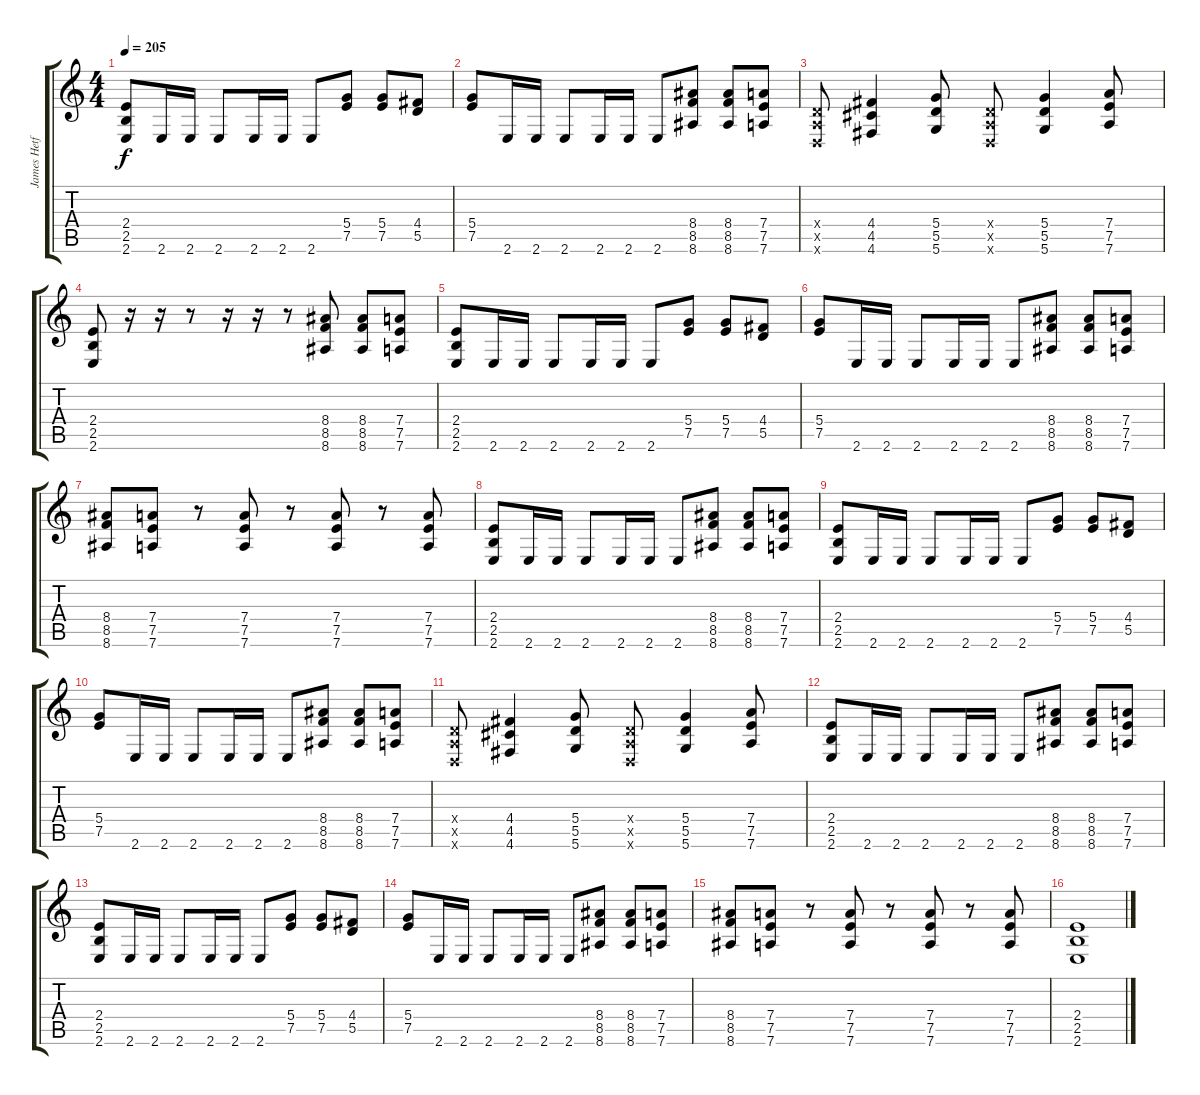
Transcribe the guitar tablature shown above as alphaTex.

\track ("James Hetfield" "James Hetf") {instrument distortionguitar}
\staff {score tabs}
\tuning (E4 B3 G3 D3 A2 D2) {hide}
\ts (4 4)
\tempo 205
\clef g2
\ks c
(2.4 2.5 2.6).8{dy f} 2.6.16 2.6.16 2.6.8 2.6.16 2.6.16 2.6.8 (5.4 7.5).8 (5.4 7.5).8 (4.4 5.5).8 |
(5.4 7.5).8 2.6.16 2.6.16 2.6.8 2.6.16 2.6.16 2.6.8 (8.4 8.5 8.6).8 (8.4 8.5 8.6).8 (7.4 7.5 7.6).8 |
(0.4{x} 0.5{x} 0.6{x}).8 (4.4 4.5 4.6).4 (5.4 5.5 5.6).8 (0.4{x} 0.5{x} 0.6{x}).8 (5.4 5.5 5.6).4 (7.4 7.5 7.6).8 |
(2.4 2.5 2.6).8 r.16 r.16 r.8 r.16 r.16 r.8 (8.4 8.5 8.6).8 (8.4 8.5 8.6).8 (7.4 7.5 7.6).8 |
(2.4 2.5 2.6).8 2.6.16 2.6.16 2.6.8 2.6.16 2.6.16 2.6.8 (5.4 7.5).8 (5.4 7.5).8 (4.4 5.5).8 |
(5.4 7.5).8 2.6.16 2.6.16 2.6.8 2.6.16 2.6.16 2.6.8 (8.4 8.5 8.6).8 (8.4 8.5 8.6).8 (7.4 7.5 7.6).8 |
(8.4 8.5 8.6).8 (7.4 7.5 7.6).8 r.8 (7.4 7.5 7.6).8 r.8 (7.4 7.5 7.6).8 r.8 (7.4 7.5 7.6).8 |
(2.4 2.5 2.6).8 2.6.16 2.6.16 2.6.8 2.6.16 2.6.16 2.6.8 (8.4 8.5 8.6).8 (8.4 8.5 8.6).8 (7.4 7.5 7.6).8 |
(2.4 2.5 2.6).8 2.6.16 2.6.16 2.6.8 2.6.16 2.6.16 2.6.8 (5.4 7.5).8 (5.4 7.5).8 (4.4 5.5).8 |
(5.4 7.5).8 2.6.16 2.6.16 2.6.8 2.6.16 2.6.16 2.6.8 (8.4 8.5 8.6).8 (8.4 8.5 8.6).8 (7.4 7.5 7.6).8 |
(0.4{x} 0.5{x} 0.6{x}).8 (4.4 4.5 4.6).4 (5.4 5.5 5.6).8 (0.4{x} 0.5{x} 0.6{x}).8 (5.4 5.5 5.6).4 (7.4 7.5 7.6).8 |
(2.4 2.5 2.6).8 2.6.16 2.6.16 2.6.8 2.6.16 2.6.16 2.6.8 (8.4 8.5 8.6).8 (8.4 8.5 8.6).8 (7.4 7.5 7.6).8 |
(2.4 2.5 2.6).8 2.6.16 2.6.16 2.6.8 2.6.16 2.6.16 2.6.8 (5.4 7.5).8 (5.4 7.5).8 (4.4 5.5).8 |
(5.4 7.5).8 2.6.16 2.6.16 2.6.8 2.6.16 2.6.16 2.6.8 (8.4 8.5 8.6).8 (8.4 8.5 8.6).8 (7.4 7.5 7.6).8 |
(8.4 8.5 8.6).8 (7.4 7.5 7.6).8 r.8 (7.4 7.5 7.6).8 r.8 (7.4 7.5 7.6).8 r.8 (7.4 7.5 7.6).8 |
(2.4 2.5 2.6).1
